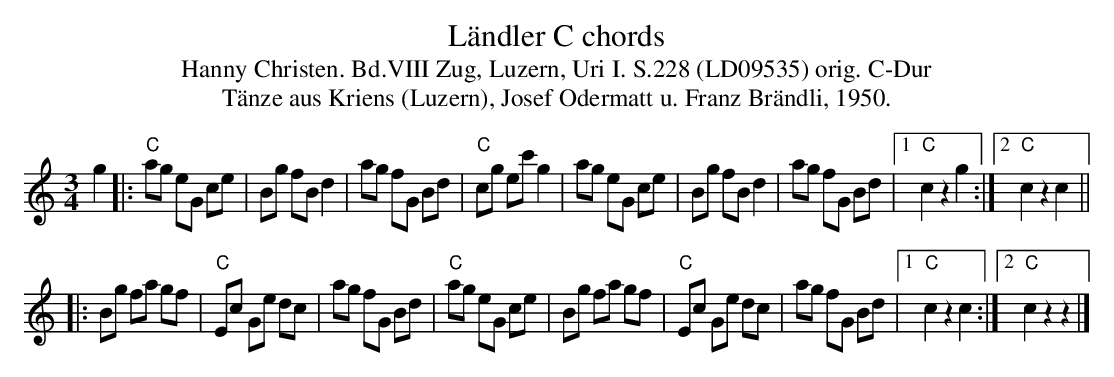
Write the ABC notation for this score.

X:1
T: Ländler C chords
T:Hanny Christen. Bd.VIII Zug, Luzern, Uri I. S.228 (LD09535) orig. C-Dur
T: T\"anze aus Kriens (Luzern), Josef Odermatt u. Franz Brändli, 1950.
M:3/4
L:1/8
K:C %%MIDI gchordon
g2 |: "C"ag eG ce | Bg fB d2 | ag fG Bd | "C"cg ec' g2 | ag eG ce | Bg fB d2 | ag fG Bd |1 "C"c2z2g2 :|2 "C"c2z2c2 ||
|:Bg fa gf | "C"Ec Ge dc | ag fG Bd | "C"ag eG ce | Bg fa gf | "C"Ec Ge dc | ag fG Bd |1 "C"c2z2c2 :|2 "C"c2z2z2 |]
